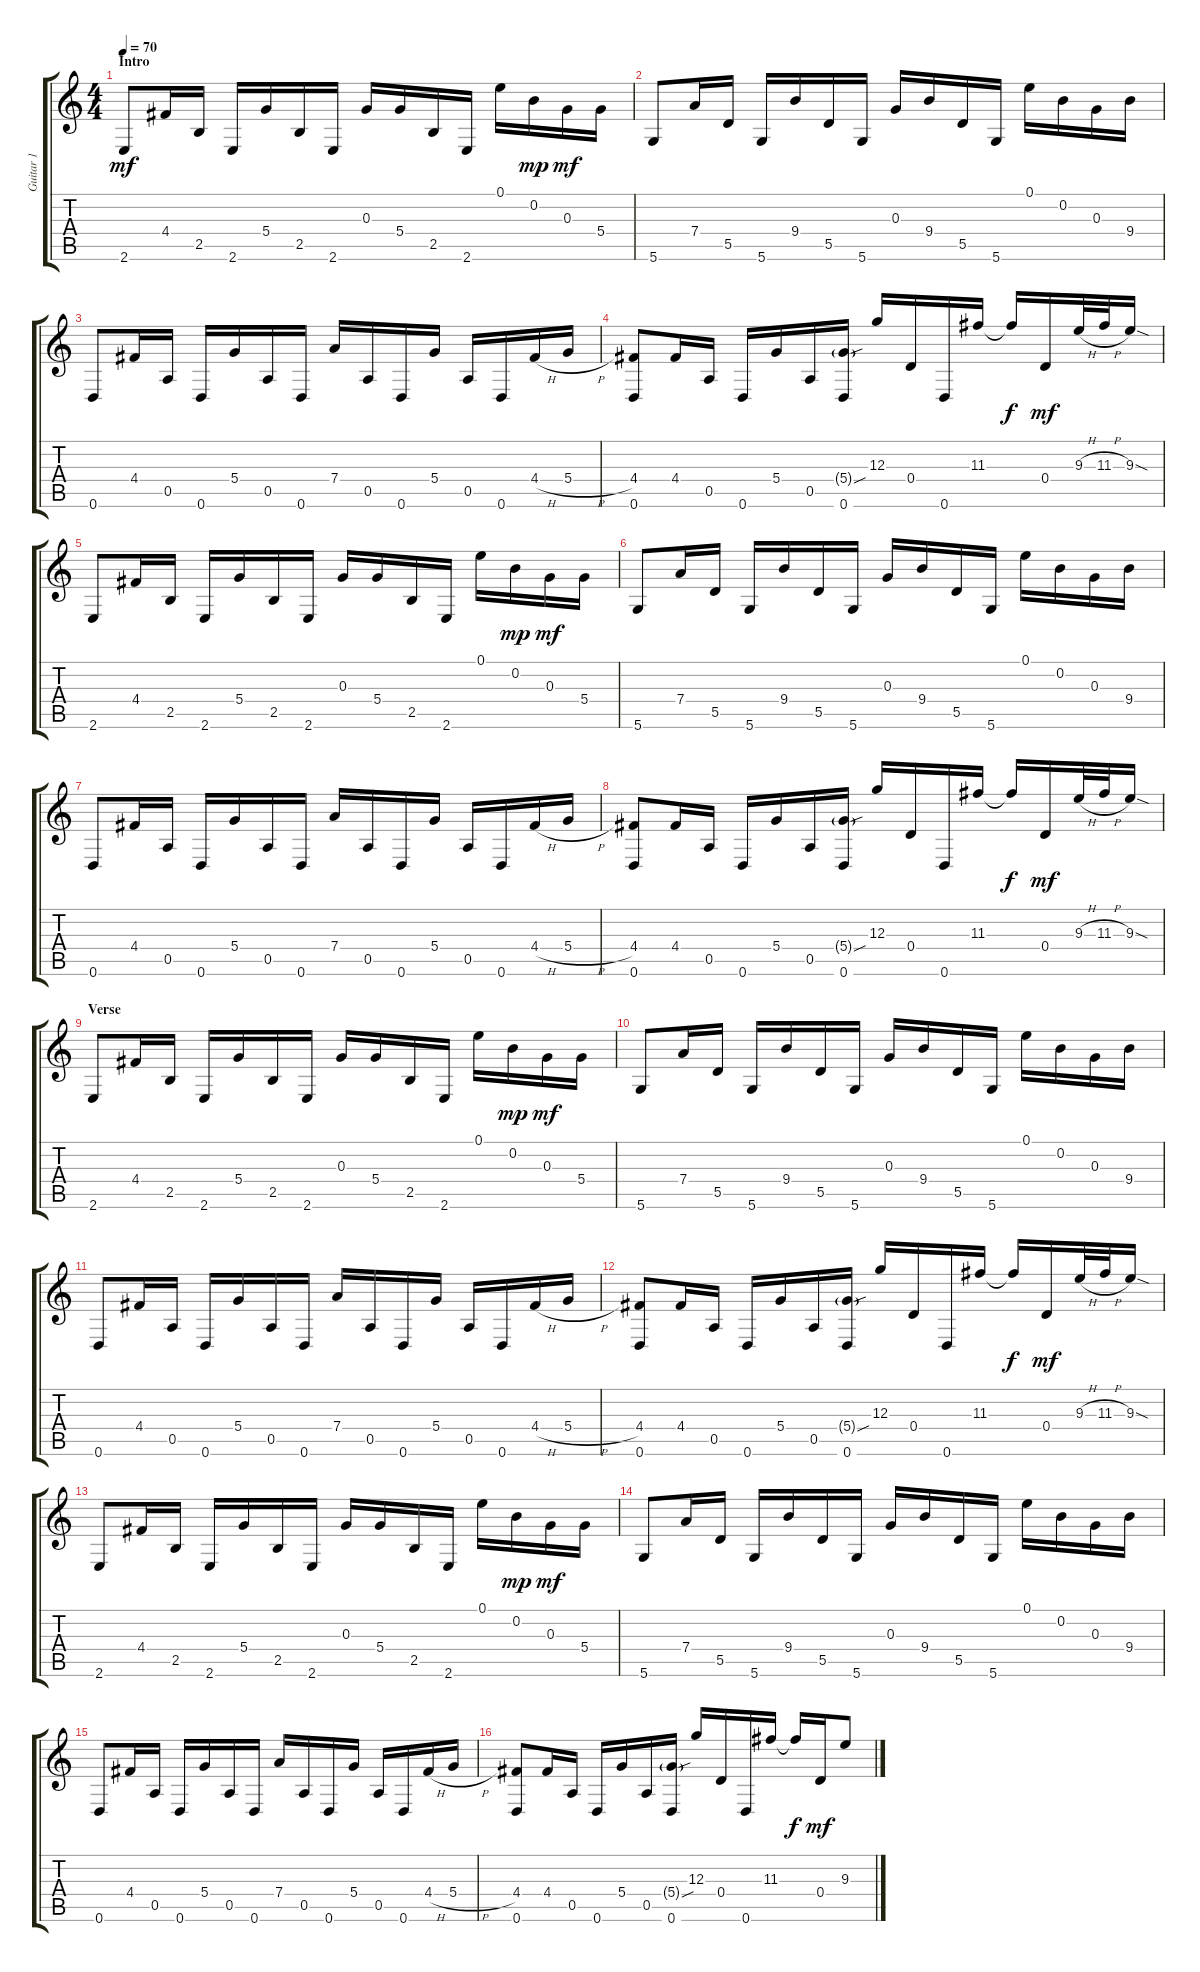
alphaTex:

\track ("Guitar 1" "Guitar 1") {instrument electricguitarclean}
\staff {score tabs}
\tuning (E4 B3 G3 D3 A2 D2) {hide}
\ts (4 4)
\section ("" "Intro")
\tempo 70
\clef g2
\ks c
2.6.8{dy mf instrument electricguitarclean} 4.4.16 2.5.16 2.6.16 5.4.16 2.5.16 2.6.16 0.3.16 5.4.16 2.5.16 2.6.16 0.1.16 0.2.16{dy mp} 0.3.16{dy mf} 5.4.16 |
5.6.8 7.4.16 5.5.16 5.6.16 9.4.16 5.5.16 5.6.16 0.3.16 9.4.16 5.5.16 5.6.16 0.1.16 0.2.16 0.3.16 9.4.16 |
0.6.8 4.4.16 0.5.16 0.6.16 5.4.16 0.5.16 0.6.16 7.4.16 0.5.16 0.6.16 5.4.16 0.5.16 0.6.16 4.4{h}.16 5.4{h}.16 |
(4.4 0.6).8 4.4.16 0.5.16 0.6.16 5.4.16 0.5.16 (5.4{sou g} 0.6).16 12.3.16 0.4.16 0.6.16 11.3.16 11.3{t}.16{dy f} 0.4.16{dy mf} 9.3{h}.32 11.3{h}.32 9.3{sod}.16 |
2.6.8 4.4.16 2.5.16 2.6.16 5.4.16 2.5.16 2.6.16 0.3.16 5.4.16 2.5.16 2.6.16 0.1.16 0.2.16{dy mp} 0.3.16{dy mf} 5.4.16 |
5.6.8 7.4.16 5.5.16 5.6.16 9.4.16 5.5.16 5.6.16 0.3.16 9.4.16 5.5.16 5.6.16 0.1.16 0.2.16 0.3.16 9.4.16 |
0.6.8 4.4.16 0.5.16 0.6.16 5.4.16 0.5.16 0.6.16 7.4.16 0.5.16 0.6.16 5.4.16 0.5.16 0.6.16 4.4{h}.16 5.4{h}.16 |
(4.4 0.6).8 4.4.16 0.5.16 0.6.16 5.4.16 0.5.16 (5.4{sou g} 0.6).16 12.3.16 0.4.16 0.6.16 11.3.16 11.3{t}.16{dy f} 0.4.16{dy mf} 9.3{h}.32 11.3{h}.32 9.3{sod}.16 |
\section ("" "Verse")
2.6.8 4.4.16 2.5.16 2.6.16 5.4.16 2.5.16 2.6.16 0.3.16 5.4.16 2.5.16 2.6.16 0.1.16 0.2.16{dy mp} 0.3.16{dy mf} 5.4.16 |
5.6.8 7.4.16 5.5.16 5.6.16 9.4.16 5.5.16 5.6.16 0.3.16 9.4.16 5.5.16 5.6.16 0.1.16 0.2.16 0.3.16 9.4.16 |
0.6.8 4.4.16 0.5.16 0.6.16 5.4.16 0.5.16 0.6.16 7.4.16 0.5.16 0.6.16 5.4.16 0.5.16 0.6.16 4.4{h}.16 5.4{h}.16 |
(4.4 0.6).8 4.4.16 0.5.16 0.6.16 5.4.16 0.5.16 (5.4{sou g} 0.6).16 12.3.16 0.4.16 0.6.16 11.3.16 11.3{t}.16{dy f} 0.4.16{dy mf} 9.3{h}.32 11.3{h}.32 9.3{sod}.16 |
2.6.8 4.4.16 2.5.16 2.6.16 5.4.16 2.5.16 2.6.16 0.3.16 5.4.16 2.5.16 2.6.16 0.1.16 0.2.16{dy mp} 0.3.16{dy mf} 5.4.16 |
5.6.8 7.4.16 5.5.16 5.6.16 9.4.16 5.5.16 5.6.16 0.3.16 9.4.16 5.5.16 5.6.16 0.1.16 0.2.16 0.3.16 9.4.16 |
0.6.8 4.4.16 0.5.16 0.6.16 5.4.16 0.5.16 0.6.16 7.4.16 0.5.16 0.6.16 5.4.16 0.5.16 0.6.16 4.4{h}.16 5.4{h}.16 |
(4.4 0.6).8 4.4.16 0.5.16 0.6.16 5.4.16 0.5.16 (5.4{sou g} 0.6).16 12.3.16 0.4.16 0.6.16 11.3.16 11.3{t}.16{dy f} 0.4.16{dy mf} 9.3.8
